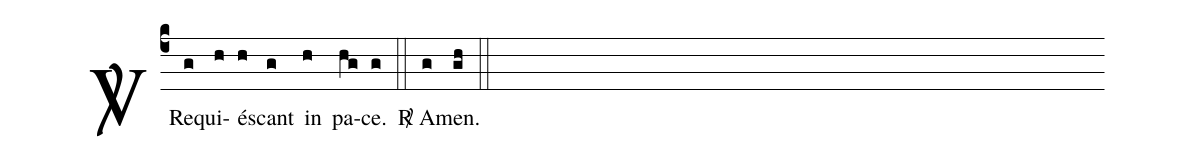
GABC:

%%
(c4)
<sp>V/</sp> R{e}(g)qui(h)és(h)cant(g) in(h) pa(hg)ce.(g) (::) <sp>R/</sp> A(g)men.(gh) (::)
